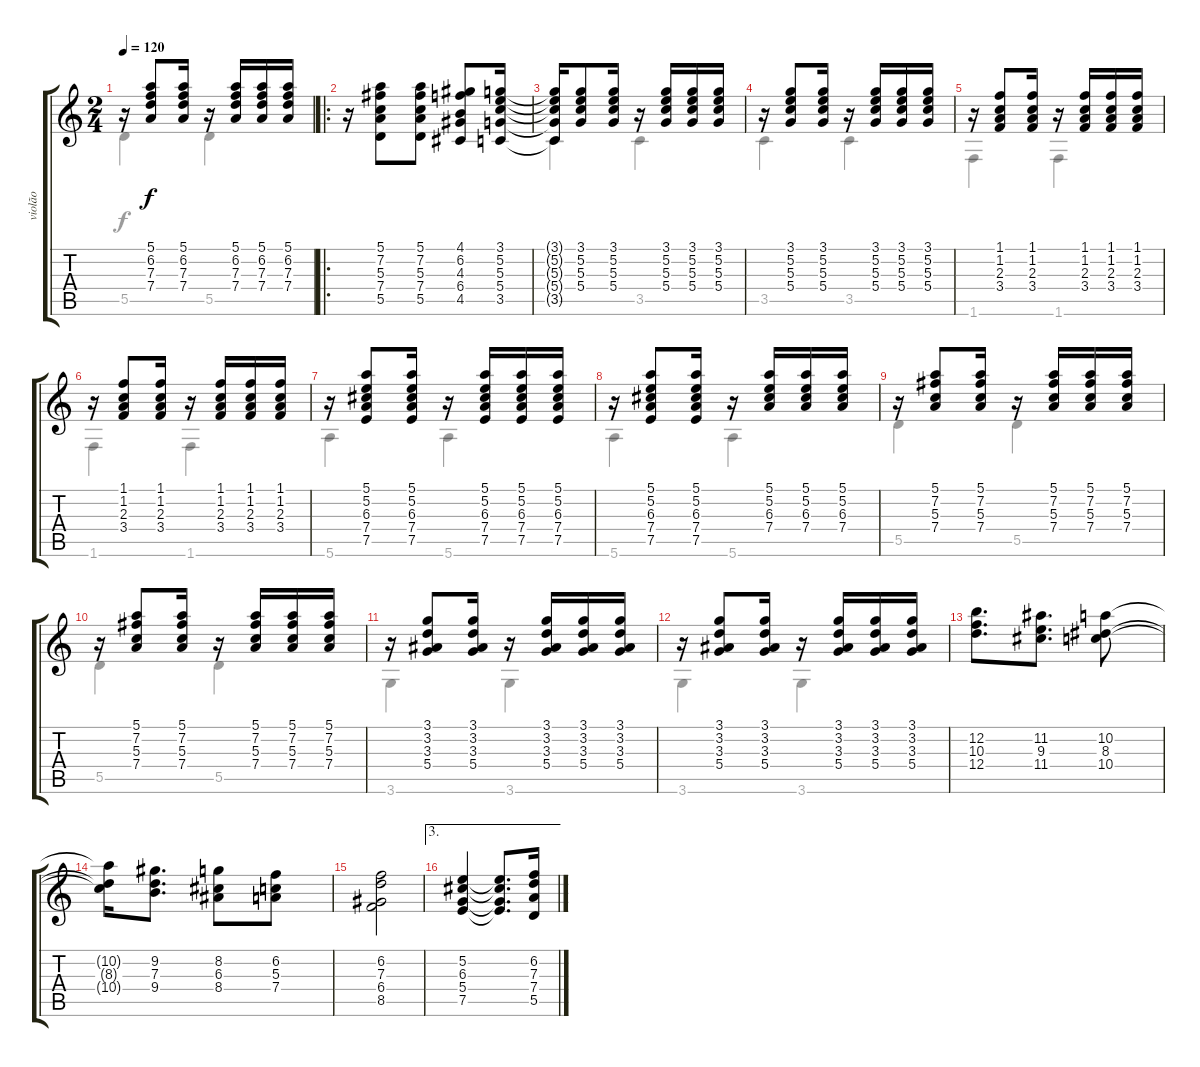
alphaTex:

\track ("violão" "violão") {instrument acousticguitarsteel}
\staff {score tabs}
\tuning (E4 B3 G3 D3 A2 E2) {hide}
\voice
\ts (2 4)
\tempo 120
\clef g2
\ks c
r.16{dy f} (5.1 6.2 7.3 7.4).8 (5.1 6.2 7.3 7.4).16 r.16 (5.1 6.2 7.3 7.4).16 (5.1 6.2 7.3 7.4).16 (5.1 6.2 7.3 7.4).16 |
\ro
r.16 (5.1 7.2 5.3 7.4 5.5).8 (5.1 7.2 5.3 7.4 5.5).8 (4.1 6.2 4.3 6.4 4.5).8 (3.1 5.2 5.3 5.4 3.5).16 |
(3.1{t} 5.2{t} 5.3{t} 5.4{t} 3.5{t}).16 (3.1 5.2 5.3 5.4).8 (3.1 5.2 5.3 5.4).16 r.16 (3.1 5.2 5.3 5.4).16 (3.1 5.2 5.3 5.4).16 (3.1 5.2 5.3 5.4).16 |
r.16 (3.1 5.2 5.3 5.4).8 (3.1 5.2 5.3 5.4).16 r.16 (3.1 5.2 5.3 5.4).16 (3.1 5.2 5.3 5.4).16 (3.1 5.2 5.3 5.4).16 |
r.16 (1.1 1.2 2.3 3.4).8 (1.1 1.2 2.3 3.4).16 r.16 (1.1 1.2 2.3 3.4).16 (1.1 1.2 2.3 3.4).16 (1.1 1.2 2.3 3.4).16 |
r.16 (1.1 1.2 2.3 3.4).8 (1.1 1.2 2.3 3.4).16 r.16 (1.1 1.2 2.3 3.4).16 (1.1 1.2 2.3 3.4).16 (1.1 1.2 2.3 3.4).16 |
r.16 (5.1 5.2 6.3 7.4 7.5).8 (5.1 5.2 6.3 7.4 7.5).16 r.16 (5.1 5.2 6.3 7.4 7.5).16 (5.1 5.2 6.3 7.4 7.5).16 (5.1 5.2 6.3 7.4 7.5).16 |
r.16 (5.1 5.2 6.3 7.4 7.5).8 (5.1 5.2 6.3 7.4 7.5).16 r.16 (5.1 5.2 6.3 7.4).16 (5.1 5.2 6.3 7.4).16 (5.1 5.2 6.3 7.4).16 |
r.16 (5.1 7.2 5.3 7.4).8 (5.1 7.2 5.3 7.4).16 r.16 (5.1 7.2 5.3 7.4).16 (5.1 7.2 5.3 7.4).16 (5.1 7.2 5.3 7.4).16 |
r.16 (5.1 7.2 5.3 7.4).8 (5.1 7.2 5.3 7.4).16 r.16 (5.1 7.2 5.3 7.4).16 (5.1 7.2 5.3 7.4).16 (5.1 7.2 5.3 7.4).16 |
r.16 (3.1 3.2 3.3 5.4).8 (3.1 3.2 3.3 5.4).16 r.16 (3.1 3.2 3.3 5.4).16 (3.1 3.2 3.3 5.4).16 (3.1 3.2 3.3 5.4).16 |
r.16 (3.1 3.2 3.3 5.4).8 (3.1 3.2 3.3 5.4).16 r.16 (3.1 3.2 3.3 5.4).16 (3.1 3.2 3.3 5.4).16 (3.1 3.2 3.3 5.4).16 |
(12.2 10.3 12.4).8{d} (11.2 9.3 11.4).8{d} (10.2 8.3 10.4).8 |
(10.2{t} 8.3{t} 10.4{t}).16 (9.2 7.3 9.4).8{d} (8.2 6.3 8.4).8 (6.2 5.3 7.4).8 |
(6.2 7.3 6.4 8.5).2 |
\ae 3
(5.2 6.3 5.4 7.5).4 (5.2{t} 6.3{t} 5.4{t} 7.5{t}).8{d} (6.2 7.3 7.4 5.5).16
\voice
\clef g2
\ottava regular
\simile none
\ks c
5.5.4{dy f} 5.5.4 |
|
3.5.4 3.5.4 |
3.5.4 3.5.4 |
1.6.4 1.6.4 |
1.6.4 1.6.4 |
5.6.4 5.6.4 |
5.6.4 5.6.4 |
5.5.4 5.5.4 |
5.5.4 5.5.4 |
3.6.4 3.6.4 |
3.6.4 3.6.4 |
|
|
|
